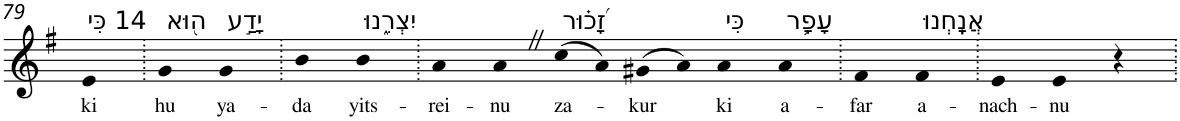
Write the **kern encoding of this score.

**kern	**text
*part1	*part1
*staff1	*staff1
*I"Piano	*
*I'Pno	*
!!LO:PB:g=z
*clefG2	*
*k[f#]	*
*G:	*
=79	=79
!LO:TX:a:t=14 כִּי	!
!	!LO:LY:b
4e	ki
=80.	=80.
!LO:TX:a:t=ה֖וּא	!
!	!LO:LY:b
4g	hu
!LO:TX:a:t=יָדַ֣ע	!
!	!LO:LY:b
4g	ya-
=81.	=81.
!	!LO:LY:b
4b	-da
!LO:TX:a:t=יִצְרֵ֑נוּ	!
!	!LO:LY:b
4b	yits-
=82.	=82.
!	!LO:LY:b
4a	-rei-
!	!LO:LY:b
4aZ	-nu
!LO:TX:a:t=זָ֝כ֗וּר	!
!	!LO:LY:b
(>8cc	za-
8a)	.
!	!LO:LY:b
(>8g#X	-kur
8a)	.
!LO:TX:a:t=כִּי	!
!	!LO:LY:b
4a	ki
!LO:TX:a:t=עָפָ֥ר	!
!	!LO:LY:b
4a	a-
=83.	=83.
!	!LO:LY:b
4f#	-far
!LO:TX:a:t=אֲנָֽחְנוּ	!
!	!LO:LY:b
4f#	a-
=84.	=84.
!	!LO:LY:b
4e	-nach-
!	!LO:LY:b
4e	-nu
4r	.
=.	=.
*-	*-
